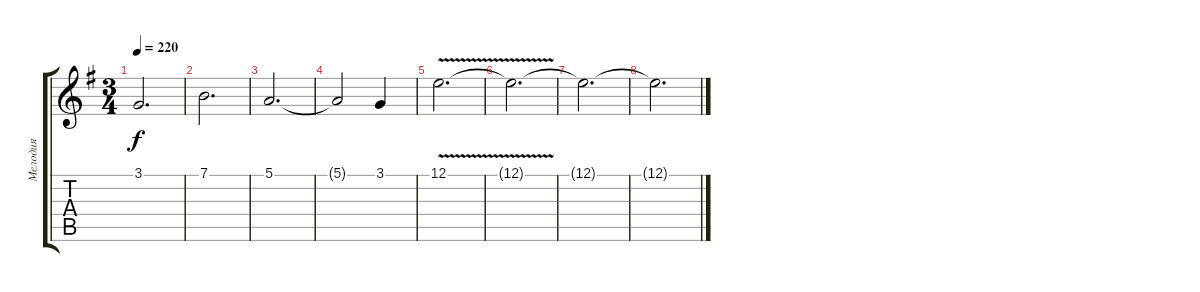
\track ("Мелодия" "Мелодия") {instrument acousticgrandpiano}
\staff {score tabs}
\tuning (E4 B3 G3 D3 A2 E2) {hide}
\ts (3 4)
\tempo 220
\clef g2
\ks eminor
3.1.2{d dy f} |
7.1.2{d} |
5.1.2{d} |
5.1{t}.2 3.1.4 |
12.1{v}.2{d} |
12.1{t}.2{d} |
12.1{t}.2{d} |
12.1{t}.2{d}
